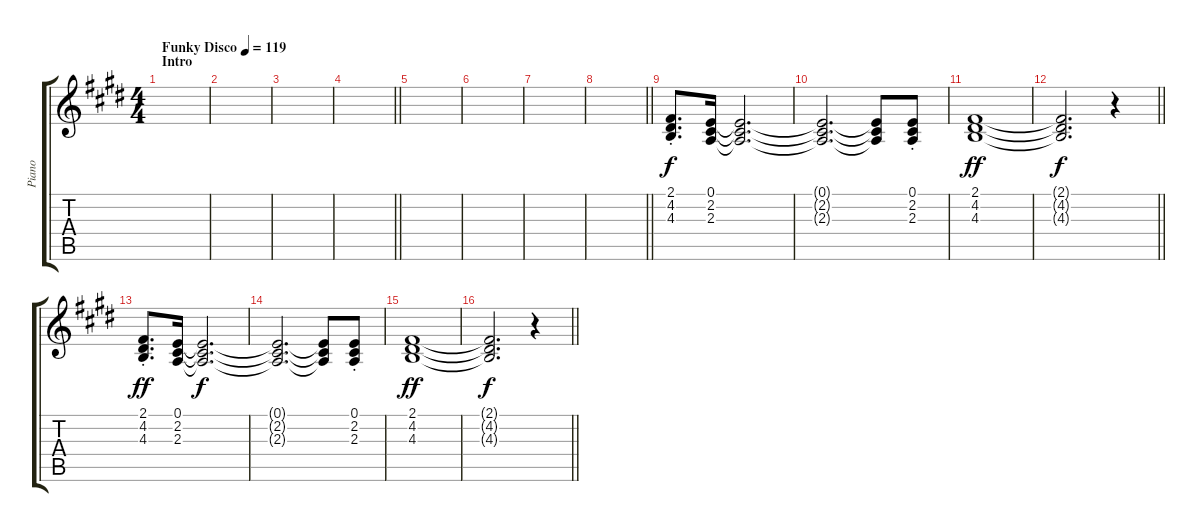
\track ("Piano" "Piano") {instrument acousticgrandpiano}
\staff {score tabs}
\tuning (E4 B3 G3 D3 A2 E2) {hide}
\ts (4 4)
\section ("" "Intro")
\tempo (119 "Funky Disco")
\clef g2
\ks e
|
|
|
\barLineRight lightlight
|
|
|
|
\barLineRight lightlight
|
(2.1{st} 4.2{st} 4.3{st}).8{d} (0.1 2.2 2.3).16 (0.1{t} 2.2{t} 2.3{t}).2{d dy f} |
(0.1{t} 2.2{t} 2.3{t}).2{d} (0.1{t} 2.2{t} 2.3{t}).8 (0.1{st} 2.2{st} 2.3{st}).8 |
(2.1 4.2 4.3).1{dy ff} |
\barLineRight lightlight
(2.1{t} 4.2{t} 4.3{t}).2{d dy f} r.4 |
(2.1{st} 4.2{st} 4.3{st}).8{d dy ff} (0.1 2.2 2.3).16 (0.1{t} 2.2{t} 2.3{t}).2{d dy f} |
(0.1{t} 2.2{t} 2.3{t}).2{d} (0.1{t} 2.2{t} 2.3{t}).8 (0.1{st} 2.2{st} 2.3{st}).8 |
(2.1 4.2 4.3).1{dy ff} |
\barLineRight lightlight
(2.1{t} 4.2{t} 4.3{t}).2{d dy f} r.4
